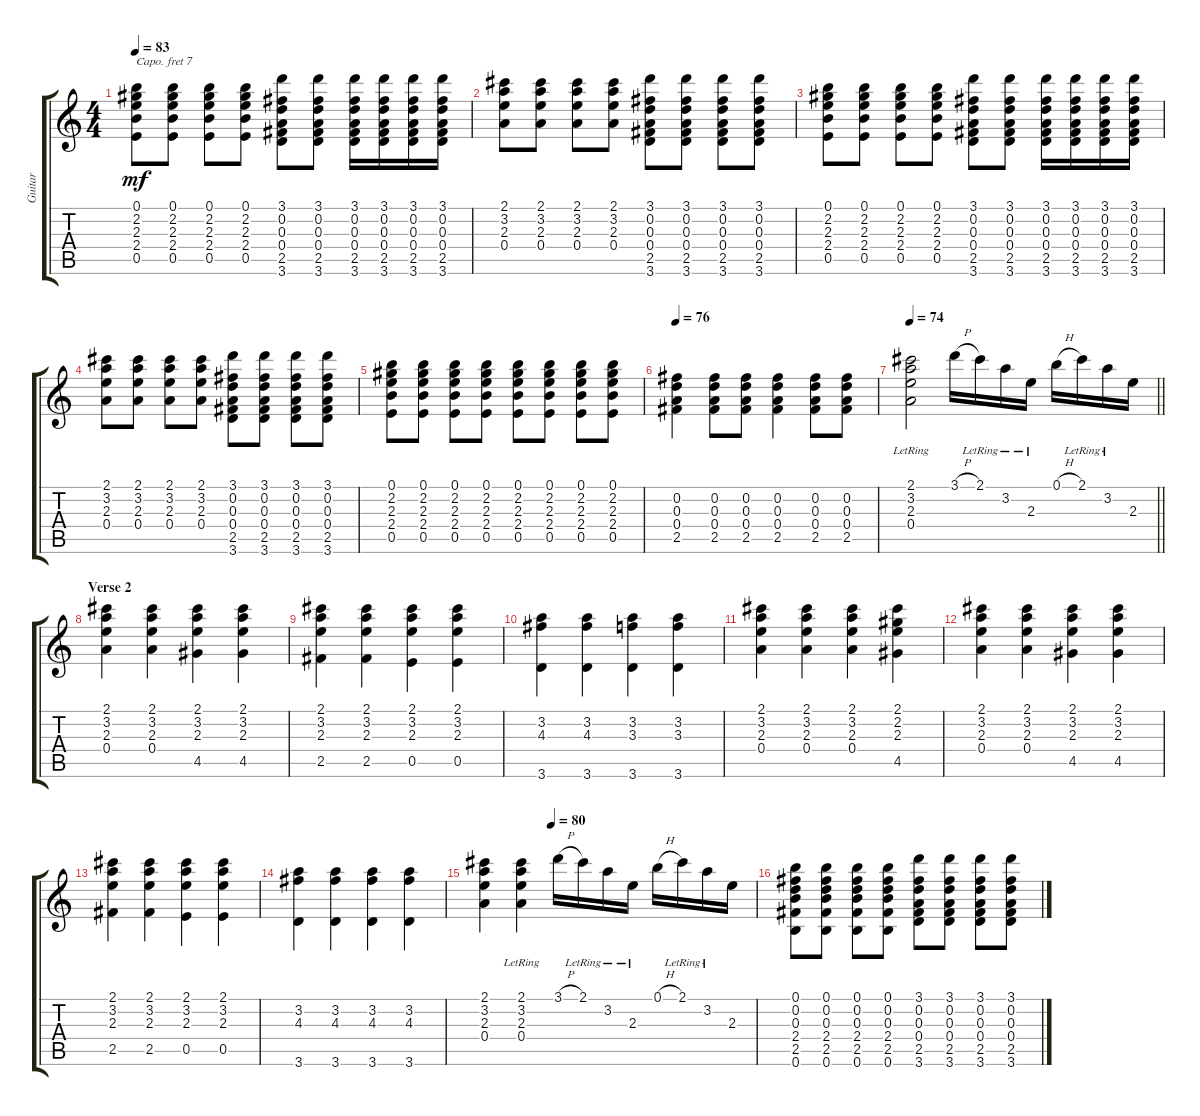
\track ("Guitar" "Guitar") {instrument acousticguitarsteel}
\staff {score tabs}
\capo 7
\tuning (E4 B3 G3 D3 A2 E2) {hide}
\ts (4 4)
\tempo 83
\clef g2
\ks c
(0.1 2.2 2.3 2.4 0.5).8{dy mf} (0.1 2.2 2.3 2.4 0.5).8 (0.1 2.2 2.3 2.4 0.5).8 (0.1 2.2 2.3 2.4 0.5).8 (3.1 0.2 0.3 0.4 2.5 3.6).8 (3.1 0.2 0.3 0.4 2.5 3.6).8 (3.1 0.2 0.3 0.4 2.5 3.6).16 (3.1 0.2 0.3 0.4 2.5 3.6).16 (3.1 0.2 0.3 0.4 2.5 3.6).16 (3.1 0.2 0.3 0.4 2.5 3.6).16 |
(2.1 3.2 2.3 0.4).8 (2.1 3.2 2.3 0.4).8 (2.1 3.2 2.3 0.4).8 (2.1 3.2 2.3 0.4).8 (3.1 0.2 0.3 0.4 2.5 3.6).8 (3.1 0.2 0.3 0.4 2.5 3.6).8 (3.1 0.2 0.3 0.4 2.5 3.6).8 (3.1 0.2 0.3 0.4 2.5 3.6).8 |
(0.1 2.2 2.3 2.4 0.5).8 (0.1 2.2 2.3 2.4 0.5).8 (0.1 2.2 2.3 2.4 0.5).8 (0.1 2.2 2.3 2.4 0.5).8 (3.1 0.2 0.3 0.4 2.5 3.6).8 (3.1 0.2 0.3 0.4 2.5 3.6).8 (3.1 0.2 0.3 0.4 2.5 3.6).16 (3.1 0.2 0.3 0.4 2.5 3.6).16 (3.1 0.2 0.3 0.4 2.5 3.6).16 (3.1 0.2 0.3 0.4 2.5 3.6).16 |
(2.1 3.2 2.3 0.4).8 (2.1 3.2 2.3 0.4).8 (2.1 3.2 2.3 0.4).8 (2.1 3.2 2.3 0.4).8 (3.1 0.2 0.3 0.4 2.5 3.6).8 (3.1 0.2 0.3 0.4 2.5 3.6).8 (3.1 0.2 0.3 0.4 2.5 3.6).8 (3.1 0.2 0.3 0.4 2.5 3.6).8 |
(0.1 2.2 2.3 2.4 0.5).8 (0.1 2.2 2.3 2.4 0.5).8 (0.1 2.2 2.3 2.4 0.5).8 (0.1 2.2 2.3 2.4 0.5).8 (0.1 2.2 2.3 2.4 0.5).8 (0.1 2.2 2.3 2.4 0.5).8 (0.1 2.2 2.3 2.4 0.5).8 (0.1 2.2 2.3 2.4 0.5).8 |
\tempo 76
(0.2 0.3 0.4 2.5).4 (0.2 0.3 0.4 2.5).8 (0.2 0.3 0.4 2.5).8 (0.2 0.3 0.4 2.5).4 (0.2 0.3 0.4 2.5).8 (0.2 0.3 0.4 2.5).8 |
\tempo 74
\barLineRight lightlight
(2.1{lr} 3.2{lr} 2.3{lr} 0.4{lr}).2 3.1{h}.16 2.1{lr}.16 3.2{lr}.16 2.3{lr}.16 0.1{h}.16 2.1{lr}.16 3.2{lr}.16 2.3.16 |
\section ("" "Verse 2")
(2.1 3.2 2.3 0.4).4 (2.1 3.2 2.3 0.4).4 (2.1 3.2 2.3 4.5).4 (2.1 3.2 2.3 4.5).4 |
(2.1 3.2 2.3 2.5).4 (2.1 3.2 2.3 2.5).4 (2.1 3.2 2.3 0.5).4 (2.1 3.2 2.3 0.5).4 |
(3.2 4.3 3.6).4 (3.2 4.3 3.6).4 (3.2 3.3 3.6).4 (3.2 3.3 3.6).4 |
(2.1 3.2 2.3 0.4).4 (2.1 3.2 2.3 0.4).4 (2.1 3.2 2.3 0.4).4 (2.1 2.2 2.3 4.5).4 |
(2.1 3.2 2.3 0.4).4 (2.1 3.2 2.3 0.4).4 (2.1 3.2 2.3 4.5).4 (2.1 3.2 2.3 4.5).4 |
(2.1 3.2 2.3 2.5).4 (2.1 3.2 2.3 2.5).4 (2.1 3.2 2.3 0.5).4 (2.1 3.2 2.3 0.5).4 |
(3.2 4.3 3.6).4 (3.2 4.3 3.6).4 (3.2 4.3 3.6).4 (3.2 4.3 3.6).4 |
\tempo (80 0.25)
(2.1 3.2 2.3 0.4).4 (2.1{lr} 3.2{lr} 2.3{lr} 0.4{lr}).4 3.1{h}.16 2.1{lr}.16 3.2{lr}.16 2.3{lr}.16 0.1{h}.16 2.1{lr}.16 3.2{lr}.16 2.3.16 |
(0.1 0.2 0.3 2.4 2.5 0.6).8 (0.1 0.2 0.3 2.4 2.5 0.6).8 (0.1 0.2 0.3 2.4 2.5 0.6).8 (0.1 0.2 0.3 2.4 2.5 0.6).8 (3.1 0.2 0.3 0.4 2.5 3.6).8 (3.1 0.2 0.3 0.4 2.5 3.6).8 (3.1 0.2 0.3 0.4 2.5 3.6).8 (3.1 0.2 0.3 0.4 2.5 3.6).8
